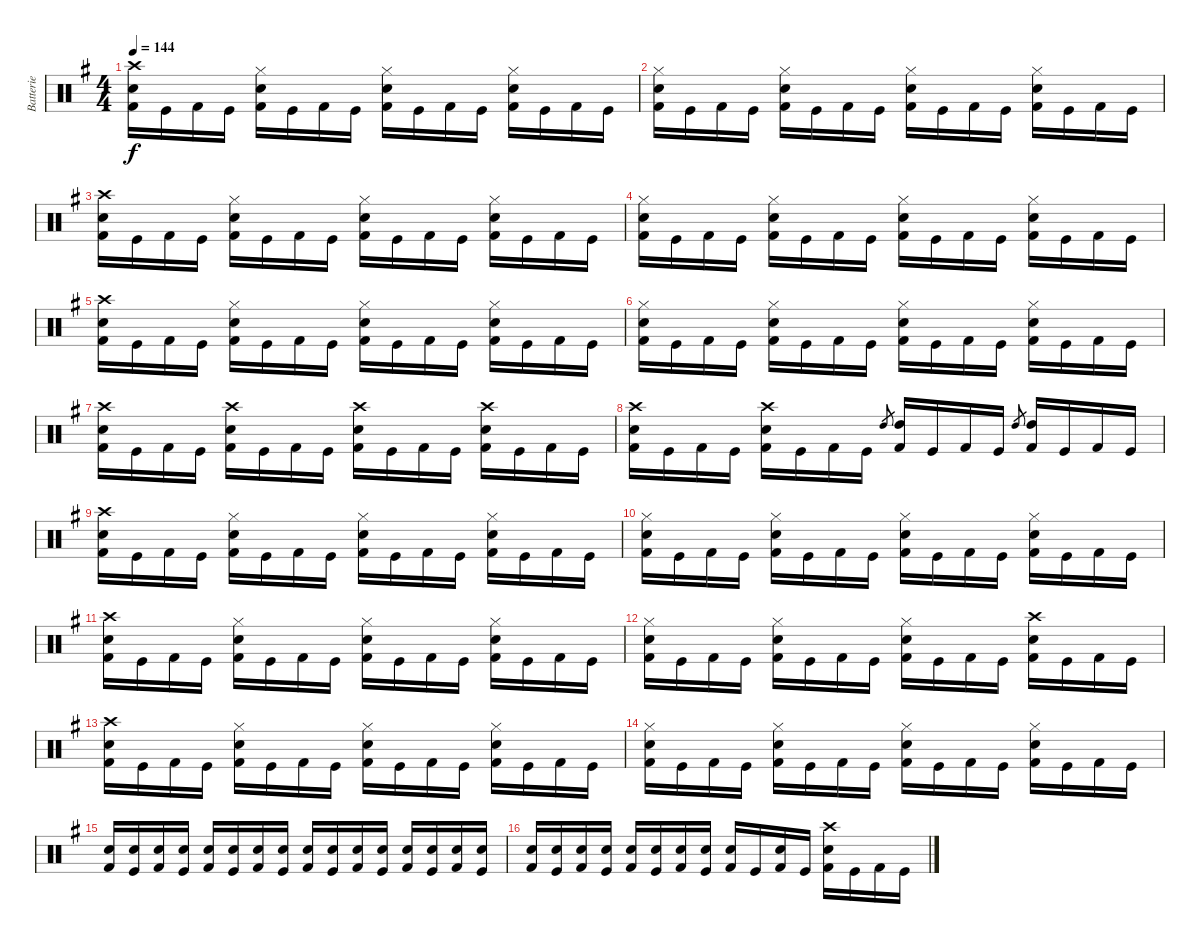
\track ("Batterie" "Batterie") {instrument percussion}
\staff {score}
\articulation defaults
\ts (4 4)
\tempo 144
\clef neutral
\ks g
("Crash high (hit)" "Snare (hit) 2" "Kick (hit) 2").16{dy f} "Kick (hit)".16 "Kick (hit) 2".16 "Kick (hit)".16 ("Hi-Hat (closed)" "Snare (hit) 2" "Kick (hit) 2").16 "Kick (hit)".16 "Kick (hit) 2".16 "Kick (hit)".16 ("Hi-Hat (closed)" "Snare (hit) 2" "Kick (hit) 2").16 "Kick (hit)".16 "Kick (hit) 2".16 "Kick (hit)".16 ("Hi-Hat (closed)" "Snare (hit) 2" "Kick (hit) 2").16 "Kick (hit)".16 "Kick (hit) 2".16 "Kick (hit)".16 |
("Hi-Hat (closed)" "Snare (hit) 2" "Kick (hit) 2").16 "Kick (hit)".16 "Kick (hit) 2".16 "Kick (hit)".16 ("Hi-Hat (closed)" "Snare (hit) 2" "Kick (hit) 2").16 "Kick (hit)".16 "Kick (hit) 2".16 "Kick (hit)".16 ("Hi-Hat (closed)" "Snare (hit) 2" "Kick (hit) 2").16 "Kick (hit)".16 "Kick (hit) 2".16 "Kick (hit)".16 ("Hi-Hat (closed)" "Snare (hit) 2" "Kick (hit) 2").16 "Kick (hit)".16 "Kick (hit) 2".16 "Kick (hit)".16 |
("Crash high (hit)" "Snare (hit) 2" "Kick (hit) 2").16 "Kick (hit)".16 "Kick (hit) 2".16 "Kick (hit)".16 ("Hi-Hat (closed)" "Snare (hit) 2" "Kick (hit) 2").16 "Kick (hit)".16 "Kick (hit) 2".16 "Kick (hit)".16 ("Hi-Hat (closed)" "Snare (hit) 2" "Kick (hit) 2").16 "Kick (hit)".16 "Kick (hit) 2".16 "Kick (hit)".16 ("Hi-Hat (closed)" "Snare (hit) 2" "Kick (hit) 2").16 "Kick (hit)".16 "Kick (hit) 2".16 "Kick (hit)".16 |
("Hi-Hat (closed)" "Snare (hit) 2" "Kick (hit) 2").16 "Kick (hit)".16 "Kick (hit) 2".16 "Kick (hit)".16 ("Hi-Hat (closed)" "Snare (hit) 2" "Kick (hit) 2").16 "Kick (hit)".16 "Kick (hit) 2".16 "Kick (hit)".16 ("Hi-Hat (closed)" "Snare (hit) 2" "Kick (hit) 2").16 "Kick (hit)".16 "Kick (hit) 2".16 "Kick (hit)".16 ("Hi-Hat (closed)" "Snare (hit) 2" "Kick (hit) 2").16 "Kick (hit)".16 "Kick (hit) 2".16 "Kick (hit)".16 |
("Crash high (hit)" "Snare (hit) 2" "Kick (hit) 2").16 "Kick (hit)".16 "Kick (hit) 2".16 "Kick (hit)".16 ("Hi-Hat (closed)" "Snare (hit) 2" "Kick (hit) 2").16 "Kick (hit)".16 "Kick (hit) 2".16 "Kick (hit)".16 ("Hi-Hat (closed)" "Snare (hit) 2" "Kick (hit) 2").16 "Kick (hit)".16 "Kick (hit) 2".16 "Kick (hit)".16 ("Hi-Hat (closed)" "Snare (hit) 2" "Kick (hit) 2").16 "Kick (hit)".16 "Kick (hit) 2".16 "Kick (hit)".16 |
("Hi-Hat (closed)" "Snare (hit) 2" "Kick (hit) 2").16 "Kick (hit)".16 "Kick (hit) 2".16 "Kick (hit)".16 ("Hi-Hat (closed)" "Snare (hit) 2" "Kick (hit) 2").16 "Kick (hit)".16 "Kick (hit) 2".16 "Kick (hit)".16 ("Hi-Hat (closed)" "Snare (hit) 2" "Kick (hit) 2").16 "Kick (hit)".16 "Kick (hit) 2".16 "Kick (hit)".16 ("Hi-Hat (closed)" "Snare (hit) 2" "Kick (hit) 2").16 "Kick (hit)".16 "Kick (hit) 2".16 "Kick (hit)".16 |
("Crash high (hit)" "Snare (hit) 2" "Kick (hit) 2").16 "Kick (hit)".16 "Kick (hit) 2".16 "Kick (hit)".16 ("Crash high (hit)" "Snare (hit) 2" "Kick (hit) 2").16 "Kick (hit)".16 "Kick (hit) 2".16 "Kick (hit)".16 ("Crash high (hit)" "Snare (hit) 2" "Kick (hit) 2").16 "Kick (hit)".16 "Kick (hit) 2".16 "Kick (hit)".16 ("Crash high (hit)" "Snare (hit) 2" "Kick (hit) 2").16 "Kick (hit)".16 "Kick (hit) 2".16 "Kick (hit)".16 |
("Crash high (hit)" "Snare (hit) 2" "Kick (hit) 2").16 "Kick (hit)".16 "Kick (hit) 2".16 "Kick (hit)".16 ("Crash high (hit)" "Snare (hit) 2" "Kick (hit) 2").16 "Kick (hit)".16 "Kick (hit) 2".16 "Kick (hit)".16 "High Tom (hit)".8{gr} ("High Tom (hit)" "Kick (hit) 2").16 "Kick (hit)".16 "Kick (hit) 2".16 "Kick (hit)".16 "High Tom (hit)".8{gr} ("High Tom (hit)" "Kick (hit) 2").16 "Kick (hit)".16 "Kick (hit) 2".16 "Kick (hit)".16 |
("Crash high (hit)" "Snare (hit) 2" "Kick (hit) 2").16 "Kick (hit)".16 "Kick (hit) 2".16 "Kick (hit)".16 ("Hi-Hat (closed)" "Snare (hit) 2" "Kick (hit) 2").16 "Kick (hit)".16 "Kick (hit) 2".16 "Kick (hit)".16 ("Hi-Hat (closed)" "Snare (hit) 2" "Kick (hit) 2").16 "Kick (hit)".16 "Kick (hit) 2".16 "Kick (hit)".16 ("Hi-Hat (closed)" "Snare (hit) 2" "Kick (hit) 2").16 "Kick (hit)".16 "Kick (hit) 2".16 "Kick (hit)".16 |
("Hi-Hat (closed)" "Snare (hit) 2" "Kick (hit) 2").16 "Kick (hit)".16 "Kick (hit) 2".16 "Kick (hit)".16 ("Hi-Hat (closed)" "Snare (hit) 2" "Kick (hit) 2").16 "Kick (hit)".16 "Kick (hit) 2".16 "Kick (hit)".16 ("Hi-Hat (closed)" "Snare (hit) 2" "Kick (hit) 2").16 "Kick (hit)".16 "Kick (hit) 2".16 "Kick (hit)".16 ("Hi-Hat (closed)" "Snare (hit) 2" "Kick (hit) 2").16 "Kick (hit)".16 "Kick (hit) 2".16 "Kick (hit)".16 |
("Crash high (hit)" "Snare (hit) 2" "Kick (hit) 2").16 "Kick (hit)".16 "Kick (hit) 2".16 "Kick (hit)".16 ("Hi-Hat (closed)" "Snare (hit) 2" "Kick (hit) 2").16 "Kick (hit)".16 "Kick (hit) 2".16 "Kick (hit)".16 ("Hi-Hat (closed)" "Snare (hit) 2" "Kick (hit) 2").16 "Kick (hit)".16 "Kick (hit) 2".16 "Kick (hit)".16 ("Hi-Hat (closed)" "Snare (hit) 2" "Kick (hit) 2").16 "Kick (hit)".16 "Kick (hit) 2".16 "Kick (hit)".16 |
("Hi-Hat (closed)" "Snare (hit) 2" "Kick (hit) 2").16 "Kick (hit)".16 "Kick (hit) 2".16 "Kick (hit)".16 ("Hi-Hat (closed)" "Snare (hit) 2" "Kick (hit) 2").16 "Kick (hit)".16 "Kick (hit) 2".16 "Kick (hit)".16 ("Hi-Hat (closed)" "Snare (hit) 2" "Kick (hit) 2").16 "Kick (hit)".16 "Kick (hit) 2".16 "Kick (hit)".16 ("Crash high (hit)" "Snare (hit) 2" "Kick (hit) 2").16 "Kick (hit)".16 "Kick (hit) 2".16 "Kick (hit)".16 |
("Crash high (hit)" "Snare (hit) 2" "Kick (hit) 2").16 "Kick (hit)".16 "Kick (hit) 2".16 "Kick (hit)".16 ("Hi-Hat (closed)" "Snare (hit) 2" "Kick (hit) 2").16 "Kick (hit)".16 "Kick (hit) 2".16 "Kick (hit)".16 ("Hi-Hat (closed)" "Snare (hit) 2" "Kick (hit) 2").16 "Kick (hit)".16 "Kick (hit) 2".16 "Kick (hit)".16 ("Hi-Hat (closed)" "Snare (hit) 2" "Kick (hit) 2").16 "Kick (hit)".16 "Kick (hit) 2".16 "Kick (hit)".16 |
("Hi-Hat (closed)" "Snare (hit) 2" "Kick (hit) 2").16 "Kick (hit)".16 "Kick (hit) 2".16 "Kick (hit)".16 ("Hi-Hat (closed)" "Snare (hit) 2" "Kick (hit) 2").16 "Kick (hit)".16 "Kick (hit) 2".16 "Kick (hit)".16 ("Hi-Hat (closed)" "Snare (hit) 2" "Kick (hit) 2").16 "Kick (hit)".16 "Kick (hit) 2".16 "Kick (hit)".16 ("Hi-Hat (closed)" "Snare (hit) 2" "Kick (hit) 2").16 "Kick (hit)".16 "Kick (hit) 2".16 "Kick (hit)".16 |
("Snare (hit) 2" "Kick (hit) 2").16 ("Snare (hit) 2" "Kick (hit)").16 ("Snare (hit) 2" "Kick (hit) 2").16 ("Snare (hit) 2" "Kick (hit)").16 ("Snare (hit) 2" "Kick (hit) 2").16 ("Snare (hit) 2" "Kick (hit)").16 ("Snare (hit) 2" "Kick (hit) 2").16 ("Snare (hit) 2" "Kick (hit)").16 ("Snare (hit) 2" "Kick (hit) 2").16 ("Snare (hit) 2" "Kick (hit)").16 ("Snare (hit) 2" "Kick (hit) 2").16 ("Snare (hit) 2" "Kick (hit)").16 ("Snare (hit) 2" "Kick (hit) 2").16 ("Snare (hit) 2" "Kick (hit)").16 ("Snare (hit) 2" "Kick (hit) 2").16 ("Snare (hit) 2" "Kick (hit)").16 |
("Snare (hit) 2" "Kick (hit) 2").16 ("Snare (hit) 2" "Kick (hit)").16 ("Snare (hit) 2" "Kick (hit) 2").16 ("Snare (hit) 2" "Kick (hit)").16 ("Snare (hit) 2" "Kick (hit) 2").16 ("Snare (hit) 2" "Kick (hit)").16 ("Snare (hit) 2" "Kick (hit) 2").16 ("Snare (hit) 2" "Kick (hit)").16 ("Snare (hit) 2" "Kick (hit) 2").16 "Kick (hit)".16 ("Snare (hit) 2" "Kick (hit) 2").16 "Kick (hit)".16 ("Crash high (hit)" "Snare (hit) 2" "Kick (hit) 2").16 "Kick (hit)".16 "Kick (hit) 2".16 "Kick (hit)".16
